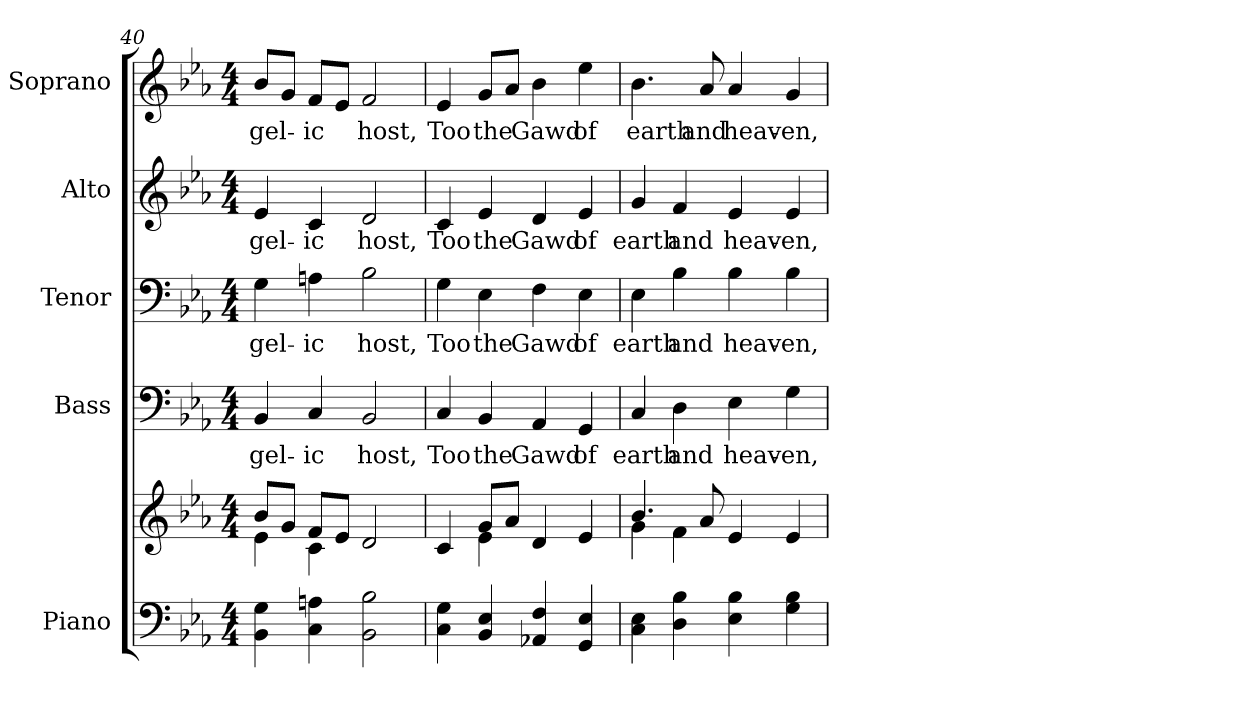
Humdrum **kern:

**kern	**kern	**kern	**text	**kern	**text	**kern	**text	**kern	**text
*part5	*part5	*part4	*part4	*part3	*part3	*part2	*part2	*part1	*part1
*staff6	*staff5	*staff4	*staff4	*staff3	*staff3	*staff2	*staff2	*staff1	*staff1
*I"Piano	*	*I"Bass	*	*I"Tenor	*	*I"Alto	*	*I"Soprano	*
*I'Pno.	*	*I'B.	*	*I'T.	*	*I'A.	*	*I'S.	*
*clefF4	*clefG2	*clefF4	*	*clefF4	*	*clefG2	*	*clefG2	*
*k[b-e-a-]	*k[b-e-a-]	*k[b-e-a-]	*	*k[b-e-a-]	*	*k[b-e-a-]	*	*k[b-e-a-]	*
*E-:	*E-:	*E-:	*	*E-:	*	*E-:	*	*E-:	*
*M4/4	*M4/4	*M4/4	*	*M4/4	*	*M4/4	*	*M4/4	*
=40	=40	=40	=40	=40	=40	=40	=40	=40	=40
*	*^	*	*	*	*	*	*	*	*
!	!	!	!	!LO:LY:b:color=#000000	!	!	!	!	!	!
!	!	!	!	!	!	!LO:LY:b:color=#000000	!	!	!	!
!	!	!	!	!	!	!	!	!LO:LY:b:color=#000000	!	!
!	!	!	!	!	!	!	!	!	!	!LO:LY:b:color=#000000
4BB-i\ 4Gi	8b-i/L	4e-i\	4BB-i/	gel-	4Gi\	gel-	4e-i/	gel-	8b-i/L	gel-
.	8gi/J	.	.	.	.	.	.	.	8gi/J	.
!	!	!	!	!LO:LY:b:color=#000000	!	!	!	!	!	!
!	!	!	!	!	!	!LO:LY:b:color=#000000	!	!	!	!
!	!	!	!	!	!	!	!	!LO:LY:b:color=#000000	!	!
!	!	!	!	!	!	!	!	!	!	!LO:LY:b:color=#000000
4Ci\ 4Ani	8fi/L	4ci\	4Ci/	-ic	4Ani\	-ic	4ci/	-ic	8fi/L	-ic
.	8e-i/J	.	.	.	.	.	.	.	8e-i/J	.
!	!	!	!	!LO:LY:b:color=#000000	!	!	!	!	!	!
!	!	!	!	!	!	!LO:LY:b:color=#000000	!	!	!	!
!	!	!	!	!	!	!	!	!LO:LY:b:color=#000000	!	!
!	!	!	!	!	!	!	!	!	!	!LO:LY:b:color=#000000
2BB-i\ 2B-i	2di/	2ryy	2BB-i/	host,	2B-i\	host,	2di/	host,	2fi/	host,
!!LO:PB:g=z
=41	=41	=41	=41	=41	=41	=41	=41	=41	=41	=41
!	!	!	!	!LO:LY:b:color=#000000	!	!	!	!	!	!
!	!	!	!	!	!	!LO:LY:b:color=#000000	!	!	!	!
!	!	!	!	!	!	!	!	!LO:LY:b:color=#000000	!	!
!	!	!	!	!	!	!	!	!	!	!LO:LY:b:color=#000000
4Ci\ 4Gi	4ci/	4ryy	4Ci/	Too	4Gi\	Too	4ci/	Too	4e-i/	Too
!	!	!	!	!LO:LY:b:color=#000000	!	!	!	!	!	!
!	!	!	!	!	!	!LO:LY:b:color=#000000	!	!	!	!
!	!	!	!	!	!	!	!	!LO:LY:b:color=#000000	!	!
!	!	!	!	!	!	!	!	!	!	!LO:LY:b:color=#000000
4BB-i/ 4E-i	8gi/L	4e-i\	4BB-i/	the	4E-i\	the	4e-i/	the	8gi/L	the
.	8a-i/J	.	.	.	.	.	.	.	8a-i/J	.
!	!	!	!	!LO:LY:b:color=#000000	!	!	!	!	!	!
!	!	!	!	!	!	!LO:LY:b:color=#000000	!	!	!	!
!	!	!	!	!	!	!	!	!LO:LY:b:color=#000000	!	!
!	!	!	!	!	!	!	!	!	!	!LO:LY:b:color=#000000
4AA-Xi/ 4Fi	4di/	2ryy	4AA-i/	Gawd	4Fi\	Gawd	4di/	Gawd	4b-i\	Gawd
!	!	!	!	!LO:LY:b:color=#000000	!	!	!	!	!	!
!	!	!	!	!	!	!LO:LY:b:color=#000000	!	!	!	!
!	!	!	!	!	!	!	!	!LO:LY:b:color=#000000	!	!
!	!	!	!	!	!	!	!	!	!	!LO:LY:b:color=#000000
4GGi/ 4E-i	4e-i/	.	4GGi/	of	4E-i\	of	4e-i/	of	4ee-i\	of
=42	=42	=42	=42	=42	=42	=42	=42	=42	=42	=42
!	!	!	!	!LO:LY:b:color=#000000	!	!	!	!	!	!
!	!	!	!	!	!	!LO:LY:b:color=#000000	!	!	!	!
!	!	!	!	!	!	!	!	!LO:LY:b:color=#000000	!	!
!	!	!	!	!	!	!	!	!	!	!LO:LY:b:color=#000000
4Ci\ 4E-i	4.b-i/	4gi\	4Ci/	earth	4E-i\	earth	4gi/	earth	4.b-i\	earth
!	!	!	!	!LO:LY:b:color=#000000	!	!	!	!	!	!
!	!	!	!	!	!	!LO:LY:b:color=#000000	!	!	!	!
!	!	!	!	!	!	!	!	!LO:LY:b:color=#000000	!	!
4Di\ 4B-i	.	4fi\	4Di\	and	4B-i\	and	4fi/	and	.	.
!	!	!	!	!	!	!	!	!	!	!LO:LY:b:color=#000000
.	8a-i/	.	.	.	.	.	.	.	8a-i/	and
!	!	!	!	!LO:LY:b:color=#000000	!	!	!	!	!	!
!	!	!	!	!	!	!LO:LY:b:color=#000000	!	!	!	!
!	!	!	!	!	!	!	!	!LO:LY:b:color=#000000	!	!
!	!	!	!	!	!	!	!	!	!	!LO:LY:b:color=#000000
4E-i\ 4B-i	4e-i/	2ryy	4E-i\	heav-	4B-i\	heav-	4e-i/	heav-	4a-i/	heav-
!	!	!	!	!LO:LY:b:color=#000000	!	!	!	!	!	!
!	!	!	!	!	!	!LO:LY:b:color=#000000	!	!	!	!
!	!	!	!	!	!	!	!	!LO:LY:b:color=#000000	!	!
!	!	!	!	!	!	!	!	!	!	!LO:LY:b:color=#000000
4Gi\ 4B-i	4e-i/	.	4Gi\	-en,	4B-i\	-en,	4e-i/	-en,	4gi/	-en,
*	*v	*v	*	*	*	*	*	*	*	*
=	=	=	=	=	=	=	=	=	=
*-	*-	*-	*-	*-	*-	*-	*-	*-	*-
